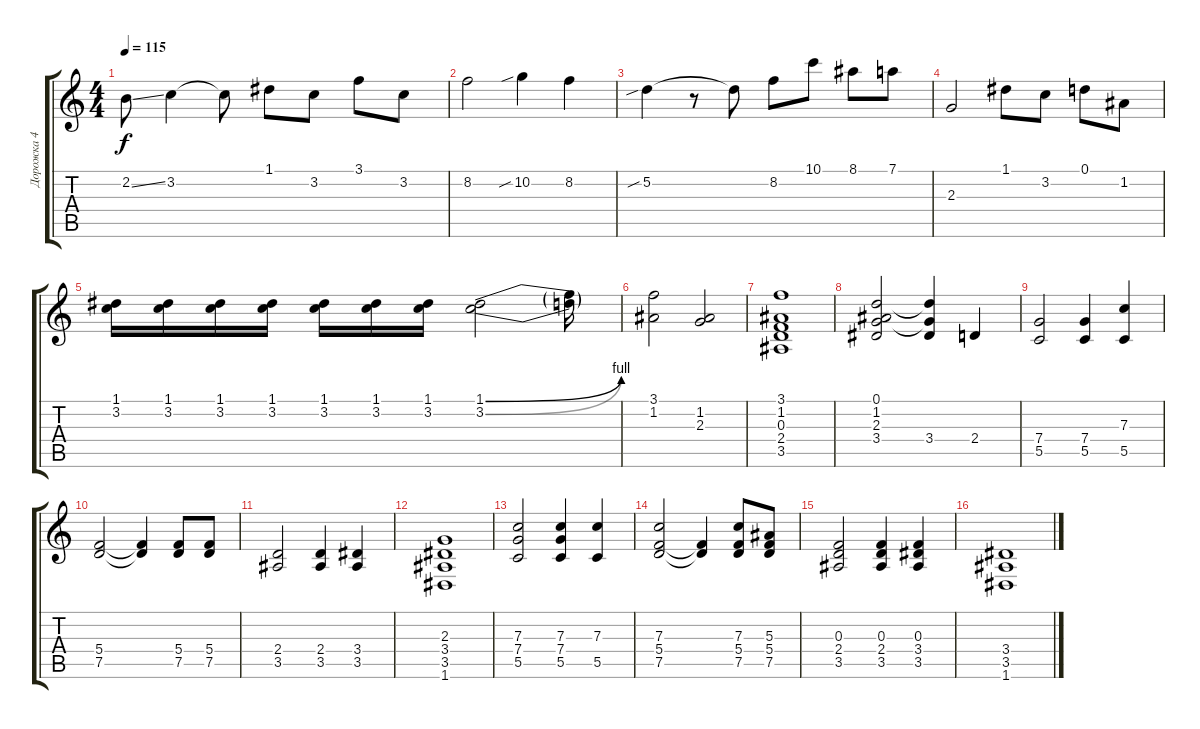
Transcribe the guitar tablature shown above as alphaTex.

\track ("Дорожка 4" "Дорожка 4") {instrument distortionguitar}
\staff {score tabs}
\tuning (D4 A3 F3 C3 G2 D2) {hide}
\ts (4 4)
\tempo 115
\clef g2
\ks c
2.2{ss}.8{dy f} 3.2.4 3.2{t}.8 1.1.8 3.2.8 3.1.8 3.2.8 |
8.2.2 10.2{sib}.4 8.2.4 |
5.2{sib}.4 r.8 5.2{t}.8 8.2.8 10.1.8 8.1.8 7.1.8 |
2.3.2 1.1.8 3.2.8 0.1.8 1.2.8 |
(1.1 3.2).16 (1.1 3.2).16 (1.1 3.2).16 (1.1 3.2).16 (1.1 3.2).16 (1.1 3.2).16 (1.1 3.2).16 (1.1{be (bend 0 0 60 4)} 3.2{be (bend 0 0 60 4)}).2 (1.1{t} 3.2{t}).16 |
(3.1 1.2).2 (1.2 2.3).2 |
(3.1 1.2 0.3 2.4 3.5).1 |
(0.1 1.2 2.3 3.4).2 (0.1{t} 2.3{t} 3.4).4 2.4.4 |
(7.4 5.5).2 (7.4 5.5).4 (7.3 5.5).4 |
(5.4 7.5).2 (5.4{t} 7.5{t}).4 (5.4 7.5).8 (5.4 7.5).8 |
(2.4 3.5).2 (2.4 3.5).4 (3.4 3.5).4 |
(2.3 3.4 3.5 1.6).1 |
(7.3 7.4 5.5).2 (7.3 7.4 5.5).4 (7.3 5.5).4 |
(7.3 5.4 7.5).2 (5.4{t} 7.5{t}).4 (7.3 5.4 7.5).8 (5.3 5.4 7.5).8 |
(0.3 2.4 3.5).2 (0.3 2.4 3.5).4 (0.3 3.4 3.5).4 |
(3.4 3.5 1.6).1
